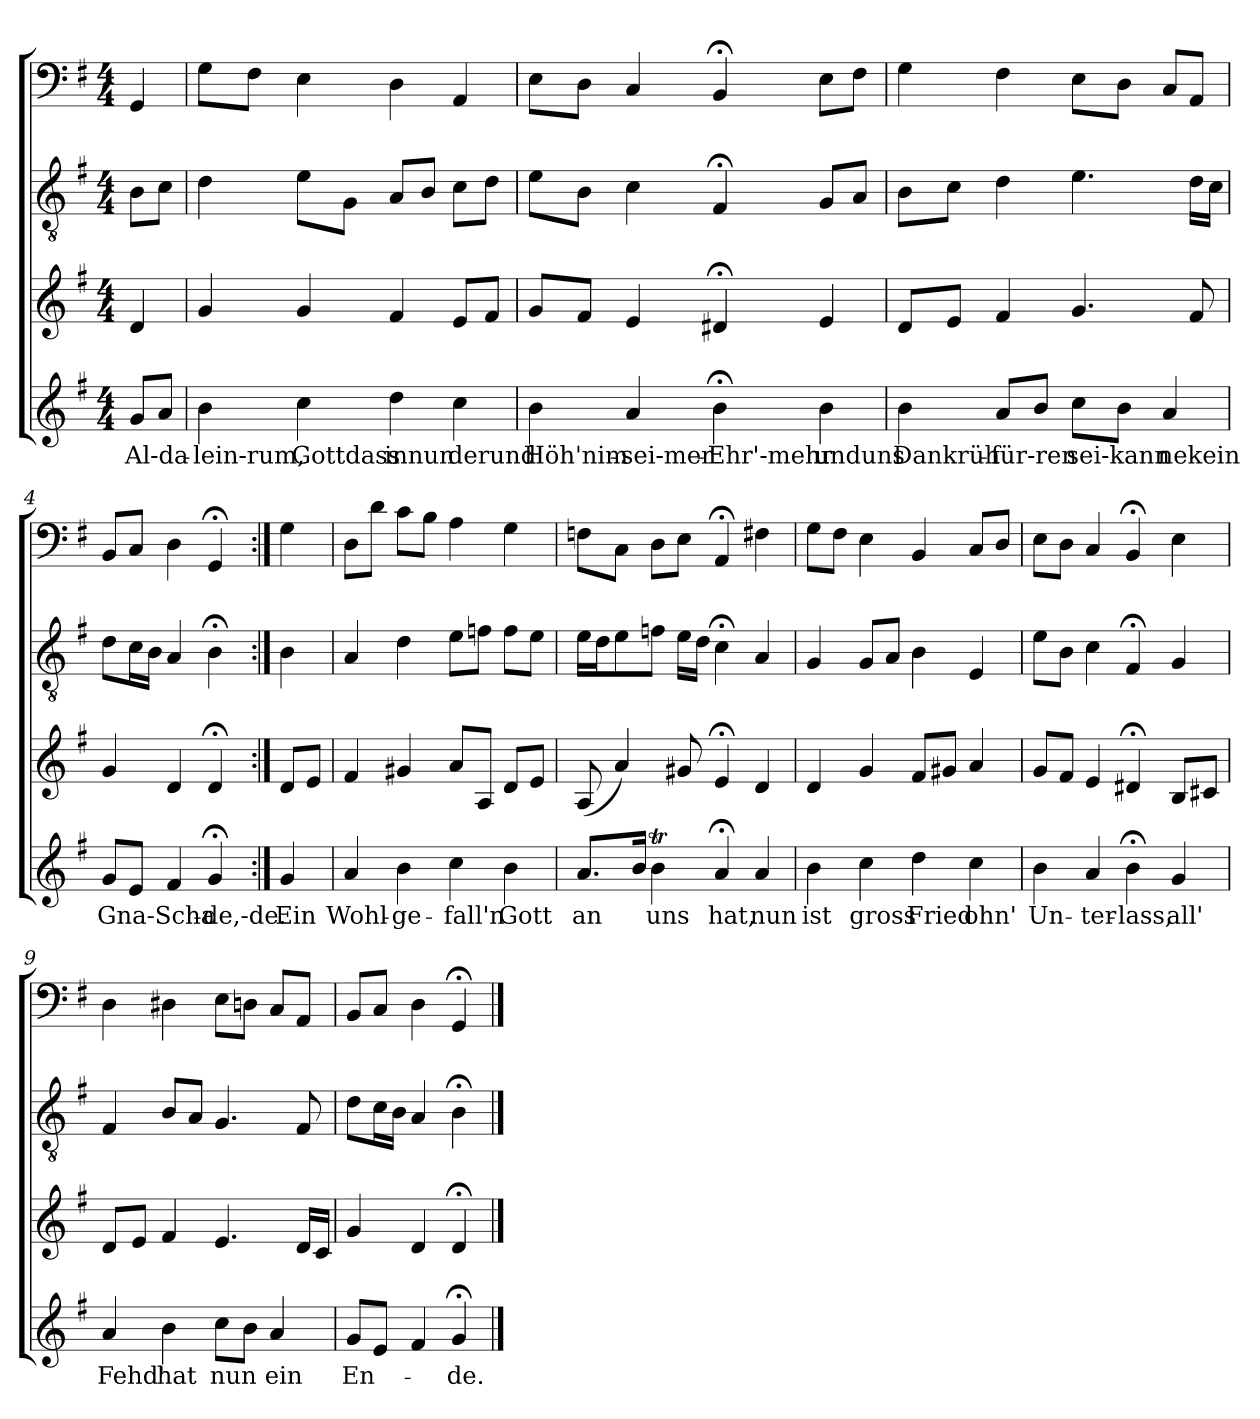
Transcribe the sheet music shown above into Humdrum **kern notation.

**kern	**text	**kern	**kern	**kern
*part4	*part4	*part3	*part2	*part1
*staff4	*staff4	*staff3	*staff2	*staff1
*clefG2	*	*clefG2	*clefGv2	*clefF4
*k[f#]	*	*k[f#]	*k[f#]	*k[f#]
*G:	*	*G:	*G:	*G:
*M4/4	*	*M4/4	*M4/4	*M4/4
=	=	=	=	=
8g/L	Al-da-	4d/	8B\L	4GG/
8a/J	.	.	8c\J	.
=1	=1	=1	=1	=1
4b\	-lein-rum,	4g/	4d\	8G\L
.	.	.	.	8F#\J
4cc\	Gottdass	4g/	8e\L	4E\
.	.	.	8G\J	.
4dd\	innun	4f#/	8A/L	4D\
.	.	.	8B/J	.
4cc\	derund	8e/L	8c\L	4AA/
.	.	8f#/J	8d\J	.
=2	=2	=2	=2	=2
4b\	Höh'nim-	8g/L	8e\L	8E\L
.	.	8f#/J	8B\J	8D\J
4a/	sei-mer-	4e/	4c\	4C/
4b;<\	Ehr'-mehr	4d#X;</	4F#;</	4BB;</
4b\	unduns	4e/	8G/L	8E\L
.	.	.	8A/J	8F#\J
=3	=3	=3	=3	=3
4b\	Dankrüh-	8d/L	8B\L	4G\
.	.	8e/J	8c\J	.
8a/L	für-ren	4f#/	4d\	4F#\
8b/J	.	.	.	.
8cc\L	sei-kann	4.g/	4.e\	8E\L
8b\J	.	.	.	8D\J
4a/	-nekein	.	.	8C/L
.	.	8f#/	16d\LL	8AA/J
.	.	.	16c\JJ	.
=4	=4	=4	=4	=4
8g/L	Gna-Scha-	4g/	8d\L	8BB/L
8e/J	.	.	16c\L	8C/J
.	.	.	16B\JJ	.
4f#/	.	4d/	4A/	4D\
4g;</	-de,-de.	4d;</	4B;<\	4GG;</
=:|!	=:|!	=:|!	=:|!	=:|!
4g/	Ein	8d/L	4B\	4G\
.	.	8e/J	.	.
=5	=5	=5	=5	=5
4a/	Wohl-	4f#/	4A/	8D\L
.	.	.	.	8d\J
4b\	-ge-	4g#X/	4d\	8c\L
.	.	.	.	8B\J
4cc\	-fall'n	8a/L	8e\L	4A\
.	.	8A/J	8fn\J	.
4b\	Gott	8d/L	8f\L	4G\
.	.	8e/J	8e\J	.
=6	=6	=6	=6	=6
8.a/L	an	(8A/	16e\LL	8Fn\L
.	.	.	16d\J	.
.	.	4a/)	8e\	8C\J
16b/Jk	.	.	.	.
4bt\	uns	.	8fn\J	8D\L
.	.	8g#X/	16e\LL	8E\J
.	.	.	16d\JJ	.
4a;</	hat,	4e;</	4c;<\	4AA;</
4a/	nun	4d/	4A/	4F#X\
=7	=7	=7	=7	=7
4b\	ist	4d/	4G/	8G\L
.	.	.	.	8F#\J
4cc\	gross	4g/	8G/L	4E\
.	.	.	8A/J	.
4dd\	Fried	8f#/L	4B\	4BB/
.	.	8g#X/J	.	.
4cc\	ohn'	4a/	4E/	8C/L
.	.	.	.	8D/J
=8	=8	=8	=8	=8
4b\	Un-	8g/L	8e\L	8E\L
.	.	8f#/J	8B\J	8D\J
4a/	-ter-	4e/	4c\	4C/
4b;<\	-lass,	4d#X;</	4F#;</	4BB;</
4g/	all'	8B/L	4G/	4E\
.	.	8c#X/J	.	.
=9	=9	=9	=9	=9
4a/	Fehd'	8d/L	4F#/	4D\
.	.	8e/J	.	.
4b\	hat	4f#/	8B/L	4D#X\
.	.	.	8A/J	.
8cc\L	nun	4.e/	4.G/	8E\L
8b\J	.	.	.	8Dn\J
4a/	ein	.	.	8C/L
.	.	16d/LL	8F#/	8AA/J
.	.	16c/JJ	.	.
=10	=10	=10	=10	=10
8g/L	En-	4g/	8d\L	8BB/L
8e/J	.	.	16c\L	8C/J
.	.	.	16B\JJ	.
4f#/	.	4d/	4A/	4D\
4g;</	-de.	4d;</	4B;<\	4GG;</
==	==	==	==	==
*-	*-	*-	*-	*-
